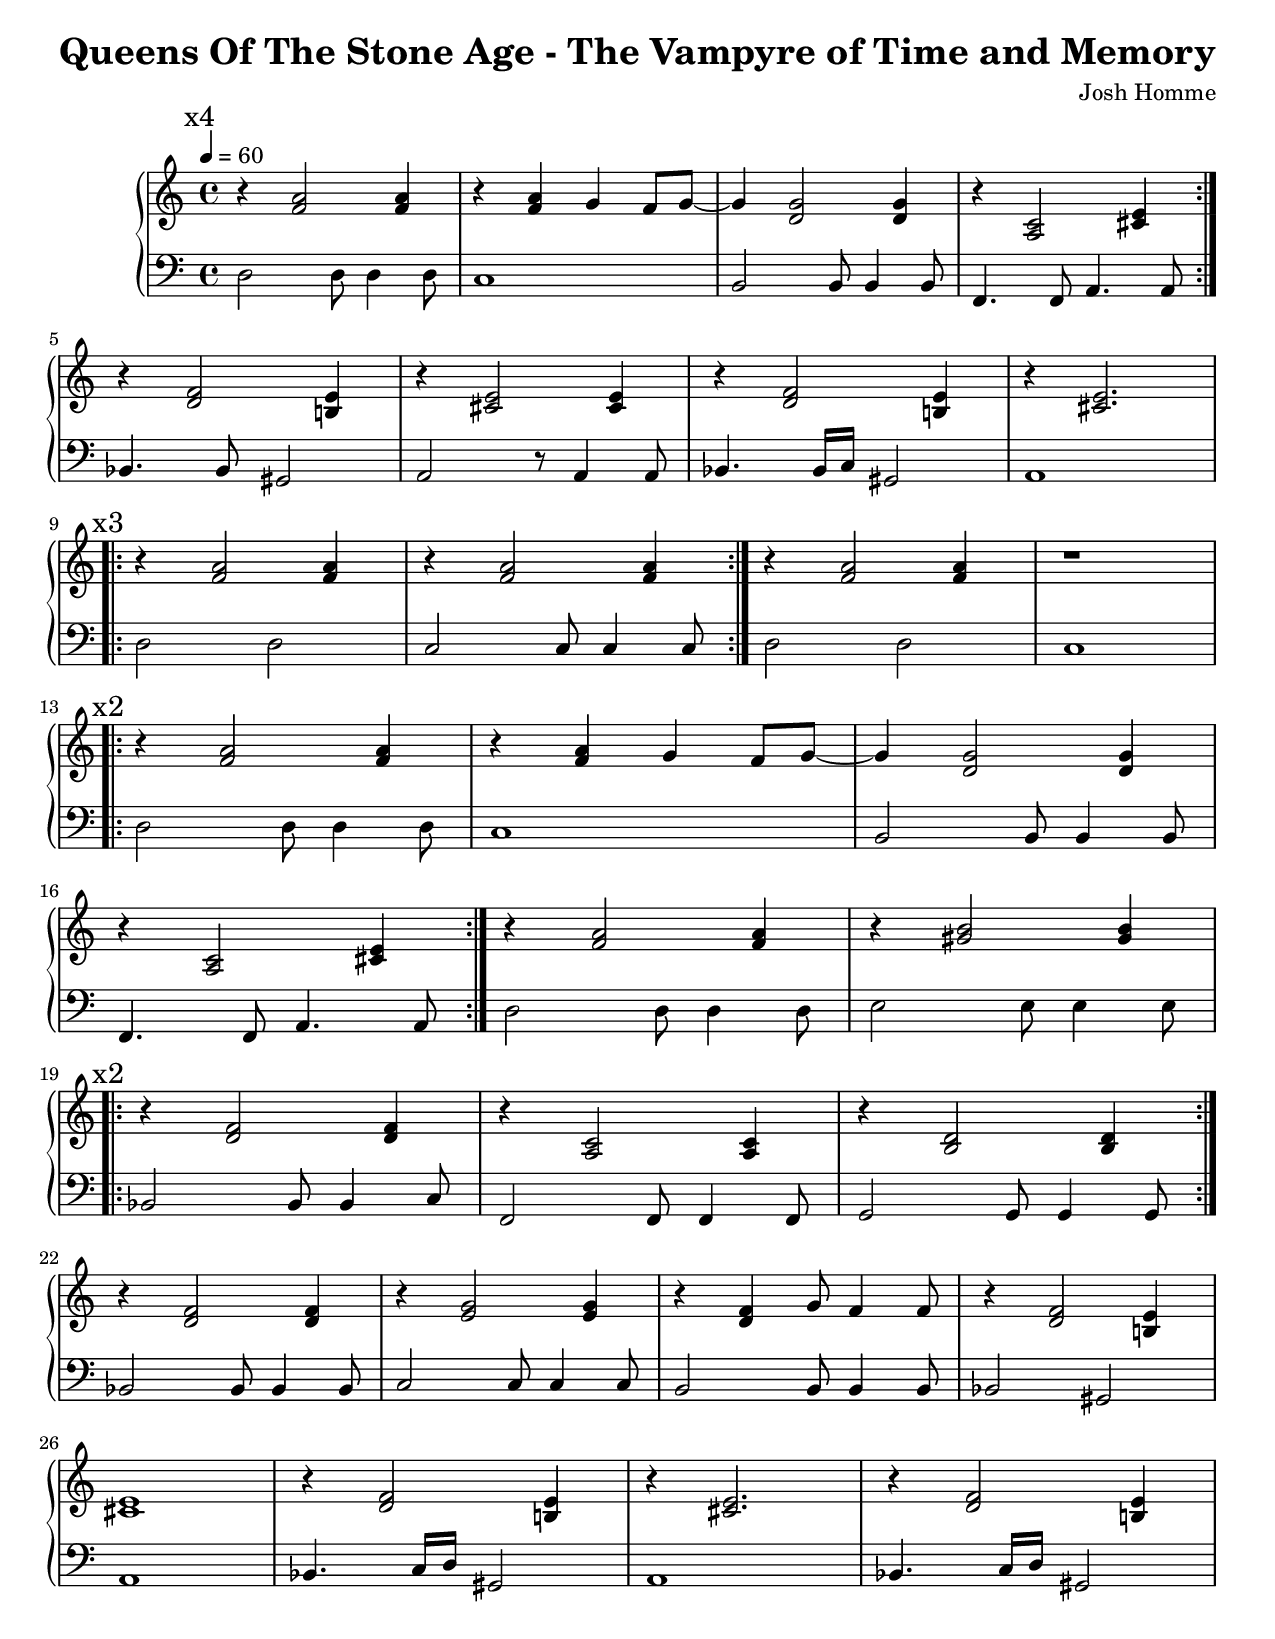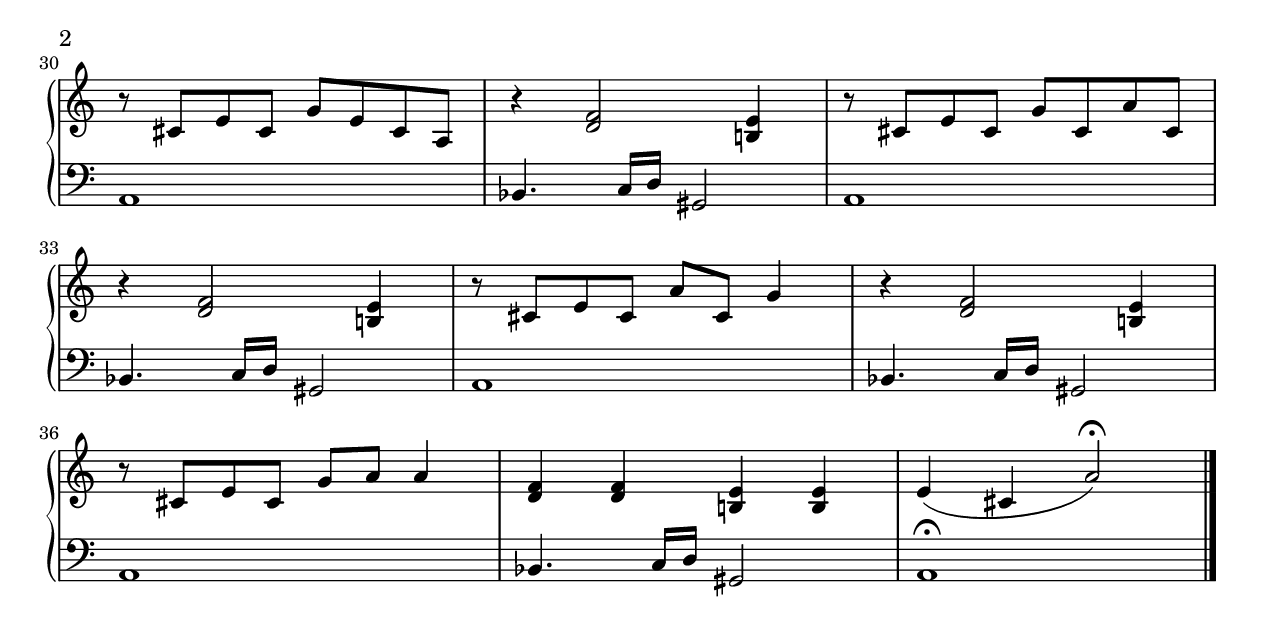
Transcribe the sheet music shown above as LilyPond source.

\version "2.18.2"

\include "english.ly"

\header {
  title = \markup { "Queens Of The Stone Age - The Vampyre of Time and Memory" }
  composer = "Josh Homme"
}

\paper {
  indent = #0
  system-count = #11
  
  #(set-paper-size "letter")
}

\score {
  \new PianoStaff = "pianostaff" <<
    \new Staff = "RH" \relative c' {
      \accidentalStyle Score.piano
      \clef "treble"
      \time 4/4
      \tempo 4 = 60
  
      \repeat volta 4 {
        \mark \markup {"x4"}
        r4 <f a>2 <f a>4   | % m. 1
        r4 <f a> g f8 g~   | % m. 2
        g4 <d g>2 <d g>4   | % m. 3
        r4 <a c>2  <cs e>4 | % m. 4
      
      } 
     
     r4 <d f>2 <b e>4   | % m. 5
     r4 <cs e>2 <cs e>4 | % m. 6
     r4 <d f>2 <b e>4   | % m. 7
     r4 <cs e>2.        | % m. 8
     
     \repeat volta 3 {
       \mark \markup {"x3"}
       r4 <f a>2 <f a>4   | % m. 9
       r4 <f a>2 <f a>4   | % m. 10
       
     }
     
     r4 <f a>2 <f a>4 | % m. 11
     r1               | % m. 12
      
     \repeat volta 2 {
        \mark \markup {"x2"}
        r4 <f a>2 <f a>4   | % m. 13
        r4 <f a> g f8 g~   | % m. 14
        g4 <d g>2 <d g>4   | % m. 15
        r4 <a c>2  <cs e>4 | % m. 16
        
      }  
      
      r4 <f a>2 <f a>4   | % m. 17
      r4 <gs b>2 <gs b>4 | % m. 18
      
      
      \repeat volta 2 {
        \mark \markup {"x2"}
        r4 <d f>2 <d f>4   | % m. 19
        r4 <a c>2  <a c>4  | % m. 20
        r4 <b d>2  <b d>4  | % m. 21
      
      }
      
      r4 <d f>2 <d f>4                | % m. 22
      r4 <e g>2  <e g>4               | % m. 23
      r4 <d f>4 g8 f4 f8              | % m. 24
      r4 <d f>2 <b e>4                | % m. 25
      <cs e>1                         | % m. 26
      r4 <d f>2 <b e>4                | % m. 27
      r4 <cs e>2.                     | % m. 28
      r4 <d f>2 <b e>4                | % m. 29
      r8 cs8 e8 cs8 g'8 e8 cs8 a8     | % m. 30
      r4 <d f>2 <b e>4                | % m. 31
      r8 cs8 e8 cs8 g'8 cs,8 a'8 cs,8 | % m. 32
      r4 <d f>2 <b e>4                | % m. 33
      r8 cs8 e8 cs8 a'8 cs,8 g'4      | % m. 34
      r4 <d f>2 <b e>4                | % m. 35
      r8 cs8 e8 cs8 g'8 a8 a4         | % m. 36
      <d, f>4 <d f>4 <b e>4 <b e>4    | % m. 37
      e4( cs4 a'2)\fermata            | % m. 38
      \bar "|." 
      
    }

    \new Staff = "LH" \relative c, {
      \clef "bass"
      \time 4/4
            
      d'2 d8 d4 d8      | % m. 1
      c1                | % m. 2
      b2 b8 b4 b8       | % m. 3
      f4. f8 a4. a8     | % m. 4
      
      bf4. bf8 gs2      | % m. 5
      a2 r8 a4 a8       | % m. 6
      bf4. bf16 c16 gs2 | % m. 7
      a1                | % m. 8
      
      d2 d2             | % m. 9
      c2 c8 c4 c8       | % m. 10
      
      d2 d2             | % m. 11
      c1                | % m. 12
      
      d2 d8 d4 d8       | % m. 13
      c1                | % m. 14
      b2 b8 b4 b8       | % m. 15
      f4. f8 a4. a8     | % m. 16
      
      d2 d8 d4 d8       | % m. 17
      e2 e8 e4 e8       | % m. 18
      
      bf2 bf8 bf4 c8    | % m. 19
      f,2 f8 f4 f8      | % m. 20
      g2 g8 g4 g8       | % m. 21
      
      bf2 bf8 bf4 bf8   | % m. 22
      c2 c8 c4 c8       | % m. 23
      b2 b8 b4 b8       | % m. 24
      bf2 gs2           | % m. 25
      a1                | % m. 26
      bf4. c16 d16 gs,2 | % m. 27
      a1                | % m. 28
      bf4. c16 d16 gs,2 | % m. 29
      a1                | % m. 30
      bf4. c16 d16 gs,2 | % m. 31
      a1                | % m. 32
      bf4. c16 d16 gs,2 | % m. 33
      a1                | % m. 34
      bf4. c16 d16 gs,2 | % m. 35
      a1                | % m. 36
      bf4. c16 d16 gs,2 | % m. 37
      a1\fermata        | % m. 38
      
    }
  >>
  % \midi { }
}


